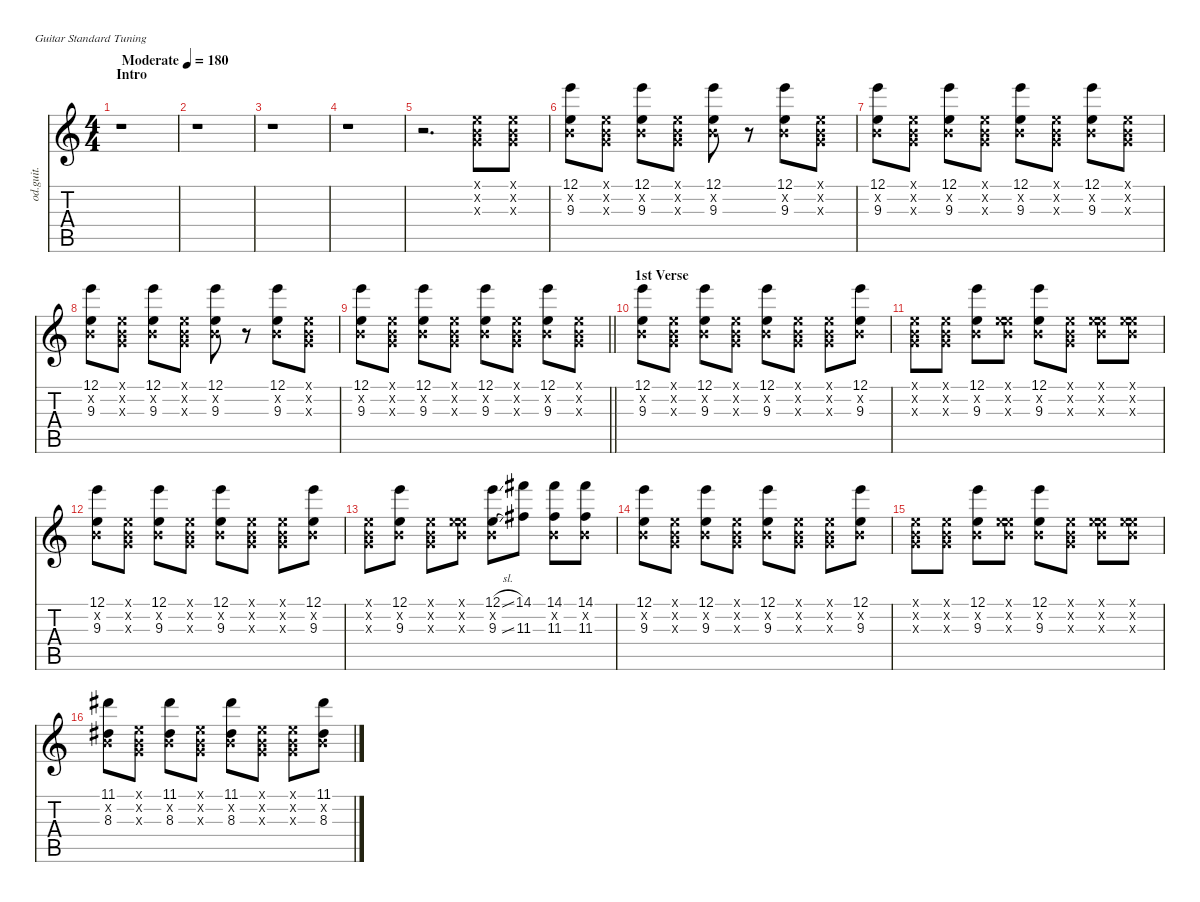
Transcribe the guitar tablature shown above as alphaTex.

\defaultSystemsLayout 4
\hideDynamics
\bracketExtendMode nobrackets
\otherSystemsTrackNameOrientation horizontal
\track ("Azu-nyan! w/ Wah" "od.guit.") {instrument overdrivenguitar}
\staff {score tabs}
\tuning (E4 B3 G3 D3 A2 E2)
\ts (4 4)
\beaming (8 2 2 2 2)
\section ("" "Intro")
\tempo (180 "Moderate")
\clef g2
\ks c
r.1{dy f instrument overdrivenguitar} |
r.1 |
r.1 |
r.1 |
r.2{d} (0.1{x} 0.2{x} 0.3{x}).8 (0.1{x} 0.2{x} 0.3{x}).8 |
(12.1 0.2{x} 9.3).8 (0.1{x} 0.2{x} 0.3{x}).8 (12.1 0.2{x} 9.3).8 (0.1{x} 0.2{x} 0.3{x}).8 (12.1 0.2{x} 9.3).8 r.8 (12.1 0.2{x} 9.3).8 (0.1{x} 0.2{x} 0.3{x}).8 |
(12.1 0.2{x} 9.3).8 (0.1{x} 0.2{x} 0.3{x}).8 (12.1 0.2{x} 9.3).8 (0.1{x} 0.2{x} 0.3{x}).8 (12.1 0.2{x} 9.3).8 (0.1{x} 0.2{x} 0.3{x}).8 (12.1 0.2{x} 9.3).8 (0.1{x} 0.2{x} 0.3{x}).8 |
(12.1 0.2{x} 9.3).8 (0.1{x} 0.2{x} 0.3{x}).8 (12.1 0.2{x} 9.3).8 (0.1{x} 0.2{x} 0.3{x}).8 (12.1 0.2{x} 9.3).8 r.8 (12.1 0.2{x} 9.3).8 (0.1{x} 0.2{x} 0.3{x}).8 |
\barLineRight lightlight
(12.1 0.2{x} 9.3).8 (0.1{x} 0.2{x} 0.3{x}).8 (12.1 0.2{x} 9.3).8 (0.1{x} 0.2{x} 0.3{x}).8 (12.1 0.2{x} 9.3).8 (0.1{x} 0.2{x} 0.3{x}).8 (12.1 0.2{x} 9.3).8 (0.1{x} 0.2{x} 0.3{x}).8 |
\section ("" "1st Verse")
(12.1 0.2{x} 9.3).8 (0.1{x} 0.2{x} 0.3{x}).8 (12.1 0.2{x} 9.3).8 (0.1{x} 0.2{x} 0.3{x}).8 (12.1 0.2{x} 9.3).8 (0.1{x} 0.2{x} 0.3{x}).8 (0.1{x} 0.2{x} 0.3{x}).8 (12.1 0.2{x} 9.3).8 |
(0.1{x} 0.2{x} 0.3{x}).8 (0.1{x} 0.2{x} 0.3{x}).8 (12.1 0.2{x} 9.3).8 (0.1{x} 0.2{x} 9.3{x}).8 (12.1 0.2{x} 9.3).8 (0.1{x} 0.2{x} 0.3{x}).8 (0.1{x} 0.2{x} 9.3{x}).8 (0.1{x} 0.2{x} 9.3{x}).8 |
(12.1 0.2{x} 9.3).8 (0.1{x} 0.2{x} 0.3{x}).8 (12.1 0.2{x} 9.3).8 (0.1{x} 0.2{x} 0.3{x}).8 (12.1 0.2{x} 9.3).8 (0.1{x} 0.2{x} 0.3{x}).8 (0.1{x} 0.2{x} 0.3{x}).8 (12.1 0.2{x} 9.3).8 |
(0.1{x} 0.2{x} 0.3{x}).8 (12.1 0.2{x} 9.3).8 (0.1{x} 0.2{x} 0.3{x}).8 (0.1{x} 0.2{x} 9.3{x}).8 (12.1{sl} 0.2{x} 9.3{sl}).8 (14.1{acc #} 11.3{acc #}).8 (14.1{acc #} 0.2{x} 11.3{acc #}).8 (14.1{acc #} 0.2{x} 11.3{acc #}).8 |
(12.1 0.2{x} 9.3).8 (0.1{x} 0.2{x} 0.3{x}).8 (12.1 0.2{x} 9.3).8 (0.1{x} 0.2{x} 0.3{x}).8 (12.1 0.2{x} 9.3).8 (0.1{x} 0.2{x} 0.3{x}).8 (0.1{x} 0.2{x} 0.3{x}).8 (12.1 0.2{x} 9.3).8 |
(0.1{x} 0.2{x} 0.3{x}).8 (0.1{x} 0.2{x} 0.3{x}).8 (12.1 0.2{x} 9.3).8 (0.1{x} 0.2{x} 9.3{x}).8 (12.1 0.2{x} 9.3).8 (0.1{x} 0.2{x} 0.3{x}).8 (0.1{x} 0.2{x} 9.3{x}).8 (0.1{x} 0.2{x} 9.3{x}).8 |
(11.1{acc #} 0.2{x} 8.3{acc #}).8 (0.1{x} 0.2{x} 0.3{x}).8 (11.1{acc #} 0.2{x} 8.3{acc #}).8 (0.1{x} 0.2{x} 0.3{x}).8 (11.1{acc #} 0.2{x} 8.3{acc #}).8 (0.1{x} 0.2{x} 0.3{x}).8 (0.1{x} 0.2{x} 0.3{x}).8 (11.1{acc #} 0.2{x} 8.3{acc #}).8
